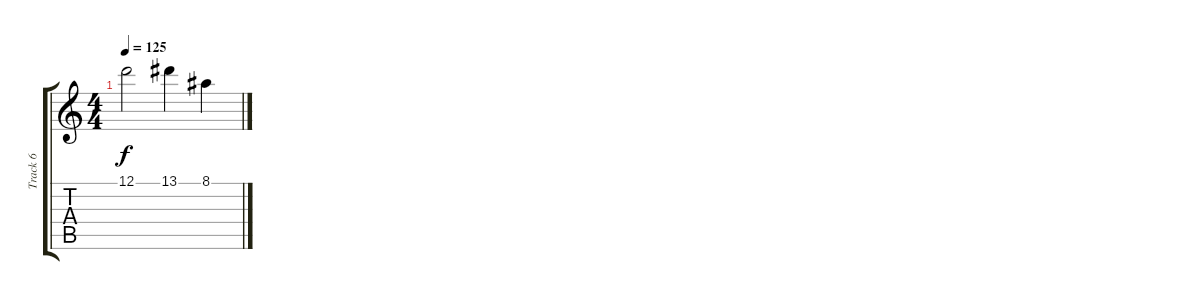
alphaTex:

\track ("Track 6" "Track 6") {instrument distortionguitar}
\staff {score tabs}
\tuning (D4 A3 F3 C3 G2 C2) {hide}
\ts (4 4)
\tempo 125
\clef g2
\ks c
12.1.2{dy f} 13.1.4 8.1.4
